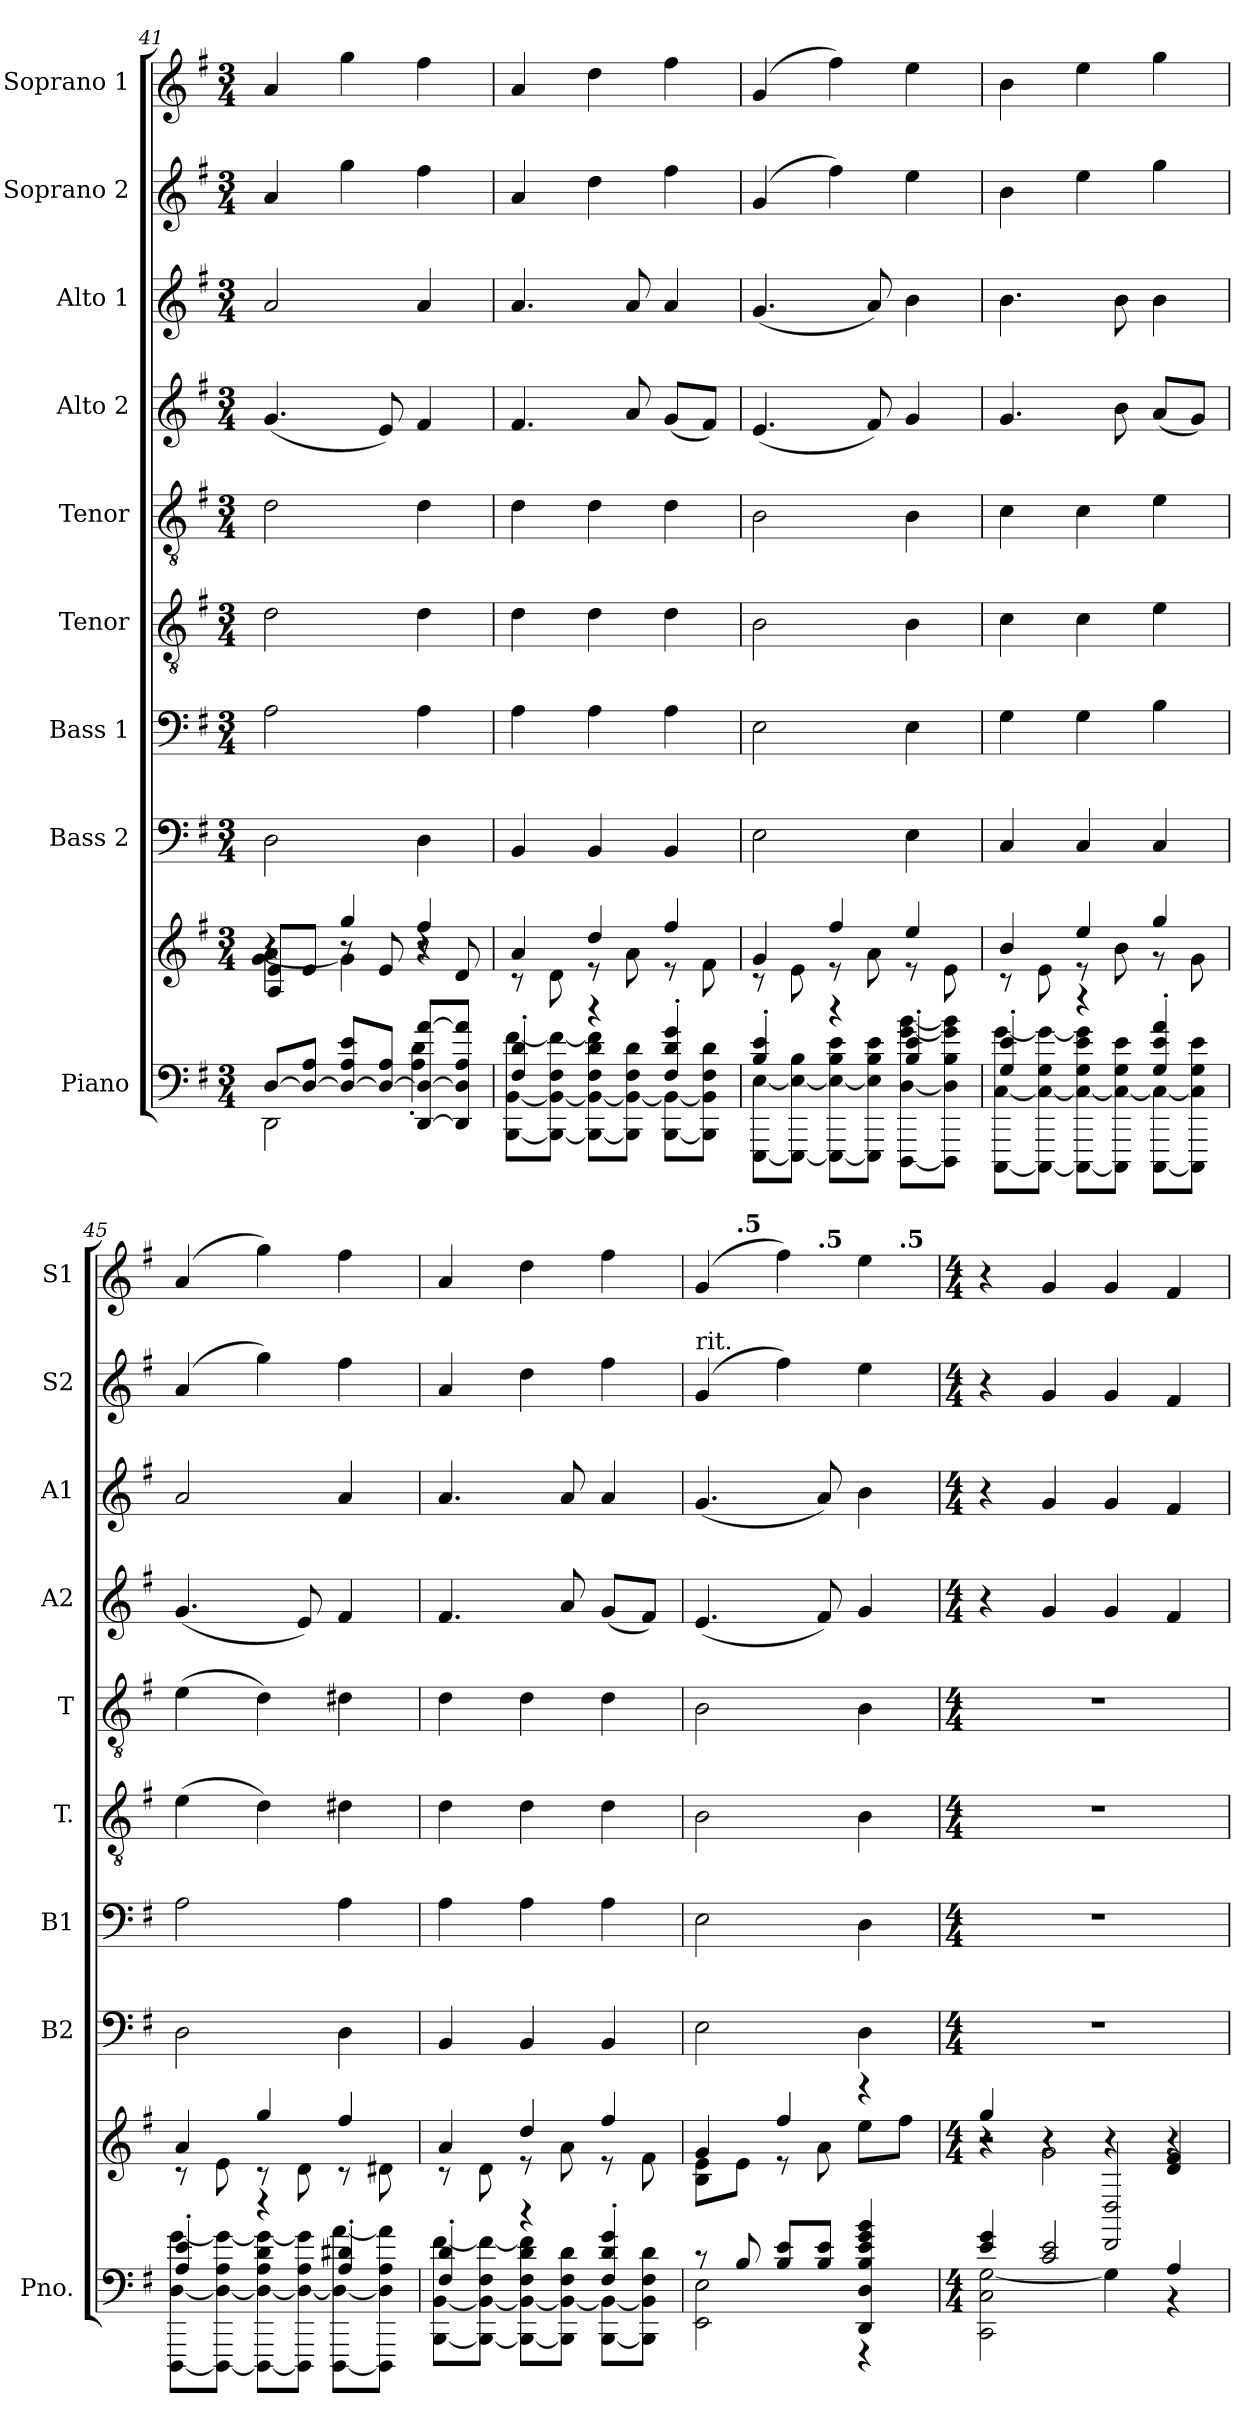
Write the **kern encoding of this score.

**kern	**kern	**kern	**kern	**kern	**kern	**kern	**kern	**kern	**kern
*part9	*part9	*part8	*part7	*part6	*part5	*part4	*part3	*part2	*part1
*staff10	*staff9	*staff8	*staff7	*staff6	*staff5	*staff4	*staff3	*staff2	*staff1
*I"Piano	*	*I"Bass 2	*I"Bass 1	*I"Tenor	*I"Tenor	*I"Alto 2	*I"Alto 1	*I"Soprano 2	*I"Soprano 1
*I'Pno.	*	*I'B2	*I'B1	*I'T.	*I'T	*I'A2	*I'A1	*I'S2	*I'S1
*clefF4	*clefG2	*clefF4	*clefF4	*clefGv2	*clefGv2	*clefG2	*clefG2	*clefG2	*clefG2
*k[f#]	*k[f#]	*k[f#]	*k[f#]	*k[f#]	*k[f#]	*k[f#]	*k[f#]	*k[f#]	*k[f#]
*M3/4	*M3/4	*M3/4	*M3/4	*M3/4	*M3/4	*M3/4	*M3/4	*M3/4	*M3/4
=41	=41	=41	=41	=41	=41	=41	=41	=41	=41
*^	*^	*	*	*	*	*	*	*	*
*	*	*	*^	*	*	*	*	*	*	*	*
[8D/L	2DD\	4r	[4g\ 4a\	8A/ 8e/L	2D\	2A\	2d\	2d\	(<4.g/	2a/	4a/	4a/
8D/_ 8A/J	.	.	.	8e/J	.	.	.	.	.	.	.	.
8D/_ 8A/ 8e/L	.	4gg/	4g\]	8r	.	.	.	.	.	.	4gg\	4gg\
8D/_ 8A/J	.	.	.	8e/	.	.	.	.	8e/)	.	.	.
[8DD/ 8D/_ [8a/L	4A\' 4d\'	4ff#/	4r	8r	4D\	4A\	4d\	4d\	4f#/	4a/	4ff#\	4ff#\
8DD/] 8D/] 8A/ 8a/]J	.	.	.	8d/	.	.	.	.	.	.	.	.
*	*	*	*v	*v	*	*	*	*	*	*	*	*
=42	=42	=42	=42	=42	=42	=42	=42	=42	=42	=42	=42
4F#/' 4d/'	[8BBB\ [8BB\ [8f#\L	4a/	8r	4BB/	4A\	4d\	4d\	4.f#/	4.a/	4a/	4a/
.	8BBB\_ 8BB\_ 8F#\ 8f#\_J	.	8d\	.	.	.	.	.	.	.	.
4r	8BBB\_ 8BB\_ 8F#\ 8d\ 8f#\]L	4dd/	8r	4BB/	4A\	4d\	4d\	.	.	4dd\	4dd\
.	8BBB\] 8BB\_ 8F#\ 8d\J	.	8a\	.	.	.	.	8a/	8a/	.	.
4F#/' 4d/' 4g/'	[8BBB\ 8BB\_L	4ff#/	8r	4BB/	4A\	4d\	4d\	(<8g/L	4a/	4ff#\	4ff#\
.	8BBB\] 8BB\] 8F#\ 8d\J	.	8f#\	.	.	.	.	8f#/J)	.	.	.
=43	=43	=43	=43	=43	=43	=43	=43	=43	=43	=43	=43
4B/' 4e/'	[8EEE\ [8E\L	4g/	8r	2E\	2E\	2B\	2B\	(<4.e/	(<4.g/	(>4g/	(>4g/
.	8EEE\_ 8E\_ 8B\J	.	8e\	.	.	.	.	.	.	.	.
4r	8EEE\_ 8E\_ 8B\ 8e\L	4ff#/	8r	.	.	.	.	.	.	4ff#\)	4ff#\)
.	8EEE\] 8E\] 8B\ 8e\J	.	8a\	.	.	.	.	8f#/)	8a/)	.	.
4B/' 4e/'	[8DDD\ [8D\ [8g\ [8b\L	4ee/	8r	4E\	4E\	4B\	4B\	4g/	4b\	4ee\	4ee\
.	8DDD\] 8D\] 8B\ 8g\] 8b\]J	.	8e\	.	.	.	.	.	.	.	.
=44	=44	=44	=44	=44	=44	=44	=44	=44	=44	=44	=44
4G/' 4e/'	[8CCC\ [8C\ [8g\L	4b/	8r	4C/	4G\	4c\	4c\	4.g/	4.b\	4b\	4b\
.	8CCC\_ 8C\_ 8G\ 8g\_J	.	8e\	.	.	.	.	.	.	.	.
4r	8CCC\_ 8C\_ 8G\ 8e\ 8g\]L	4ee/	8r	4C/	4G\	4c\	4c\	.	.	4ee\	4ee\
.	8CCC\] 8C\_ 8G\ 8e\J	.	8b\	.	.	.	.	8b\	8b\	.	.
4G/' 4e/' 4a/'	[8CCC\ 8C\_L	4gg/	8r	4C/	4B\	4e\	4e\	(<8a/L	4b\	4gg\	4gg\
.	8CCC\] 8C\] 8G\ 8e\J	.	8g\	.	.	.	.	8g/J)	.	.	.
=45	=45	=45	=45	=45	=45	=45	=45	=45	=45	=45	=45
4A/' 4e/'	[8DDD\ [8D\ [8g\L	4a/	8r	2D\	2A\	(>4e\	(>4e\	(<4.g/	2a/	(>4a/	(>4a/
.	8DDD\_ 8D\_ 8A\ 8g\_J	.	8e\	.	.	.	.	.	.	.	.
4r	8DDD\_ 8D\_ 8A\ 8d\ 8g\_L	4gg/	8r	.	.	4d\)	4d\)	.	.	4gg\)	4gg\)
.	8DDD\] 8D\_ 8A\ 8g\]J	.	8d\	.	.	.	.	8e/)	.	.	.
4A/' 4d#X/'	[8DDD\ 8D\_ [8a\L	4ff#/	8r	4D\	4A\	4d#X\	4d#X\	4f#/	4a/	4ff#\	4ff#\
.	8DDD\] 8D\] 8A\ 8a\]J	.	8d#X\	.	.	.	.	.	.	.	.
=46	=46	=46	=46	=46	=46	=46	=46	=46	=46	=46	=46
4F#/' 4d/'	[8BBB\ [8BB\ [8f#\L	4a/	8r	4BB/	4A\	4d\	4d\	4.f#/	4.a/	4a/	4a/
.	8BBB\_ 8BB\_ 8F#\ 8f#\_J	.	8d\	.	.	.	.	.	.	.	.
4r	8BBB\_ 8BB\_ 8F#\ 8d\ 8f#\]L	4dd/	8r	4BB/	4A\	4d\	4d\	.	.	4dd\	4dd\
.	8BBB\] 8BB\_ 8F#\ 8d\J	.	8a\	.	.	.	.	8a/	8a/	.	.
4F#/' 4d/' 4g/'	[8BBB\ 8BB\_L	4ff#/	8r	4BB/	4A\	4d\	4d\	(<8g/L	4a/	4ff#\	4ff#\
.	8BBB\] 8BB\] 8F#\ 8d\J	.	8f#\	.	.	.	.	8f#/J)	.	.	.
=47	=47	=47	=47	=47	=47	=47	=47	=47	=47	=47	=47
*	*	*	*	*	*	*	*	*	*	*	*MM63
!	!	!	!	!	!	!	!	!	!	!	!LO:TX:a:t=rit.
!	!	!	!	!	!	!	!	!	!	!LO:TX:a:t=rit.	!
*	*	*	*	*	*	*	*	*	*	*	*^
*	*	*	*	*	*	*	*	*	*	*	*	*^
8r	2EE\ 2E\	4g/	8B\ 8e\L	2E\	2E\	2B\	2B\	(<4.e/	(<4.g/	(>4g/	(>4g/	8ryy	4.ryy
*	*	*	*	*	*	*	*	*	*	*	*MM60	*	*
!	!	!	!	!	!	!	!	!	!	!	!	!LO:TX:a:B:t=.5	!
8B/	.	.	8e\J	.	.	.	.	.	.	.	.	2ryy	.
*	*	*	*	*	*	*	*	*	*	*	*MM58	*	*
8B/ 8e/L	.	4ff#/	8r	.	.	.	.	.	.	4ff#\)	4ff#\)	.	.
*	*	*	*	*	*	*	*	*	*	*	*MM55	*	*
!	!	!	!	!	!	!	!	!	!	!	!	!	!LO:TX:a:B:t=.5
8B/ 8e/J	.	.	8a\	.	.	.	.	8f#/)	8a/)	.	.	.	4.ryy
*	*	*	*	*	*	*	*	*	*	*	*MM53	*	*
4DD/ 4D/ 4B/ 4e/ 4g/ 4b/	4r	4r	8ee\L	4D\	4D\	4B\	4B\	4g/	4b\	4ee\	4ee\	.	.
*	*	*	*	*	*	*	*	*	*	*	*MM50	*	*
!	!	!	!	!	!	!	!	!	!	!	!	!LO:TX:a:B:t=.5	!
.	.	.	8ff#\J	.	.	.	.	.	.	.	.	8ryy	.
*	*	*v	*v	*	*	*	*	*	*	*	*v	*v	*v
=48	=48	=48	=48	=48	=48	=48	=48	=48	=48	=48
*M4/4	*	*M4/4	*M4/4	*M4/4	*M4/4	*M4/4	*M4/4	*M4/4	*M4/4	*M4/4
*	*	*	*	*	*	*	*	*	*	*MM48
*	*	*^	*	*	*	*	*	*	*	*
*	*	*	*^	*	*	*	*	*	*	*	*
4e/ 4g/	2CC\ 2C\ [2G\	4gg/	4r	2r	1r	1r	1r	1r	4r	4r	4r	4r
2c/ 2e/	.	4r	2g\	.	.	.	.	.	4g/	4g/	4g/	4g/
.	4G\]	4r	.	2DD/ 2D/	.	.	.	.	4g/	4g/	4g/	4g/
4A/	4r	4d/ 4f#/	4r	.	.	.	.	.	4f#/	4f#/	4f#/	4f#/
*v	*v	*	*	*	*	*	*	*	*	*	*	*
*	*v	*v	*v	*	*	*	*	*	*	*	*
=	=	=	=	=	=	=	=	=	=
*-	*-	*-	*-	*-	*-	*-	*-	*-	*-
